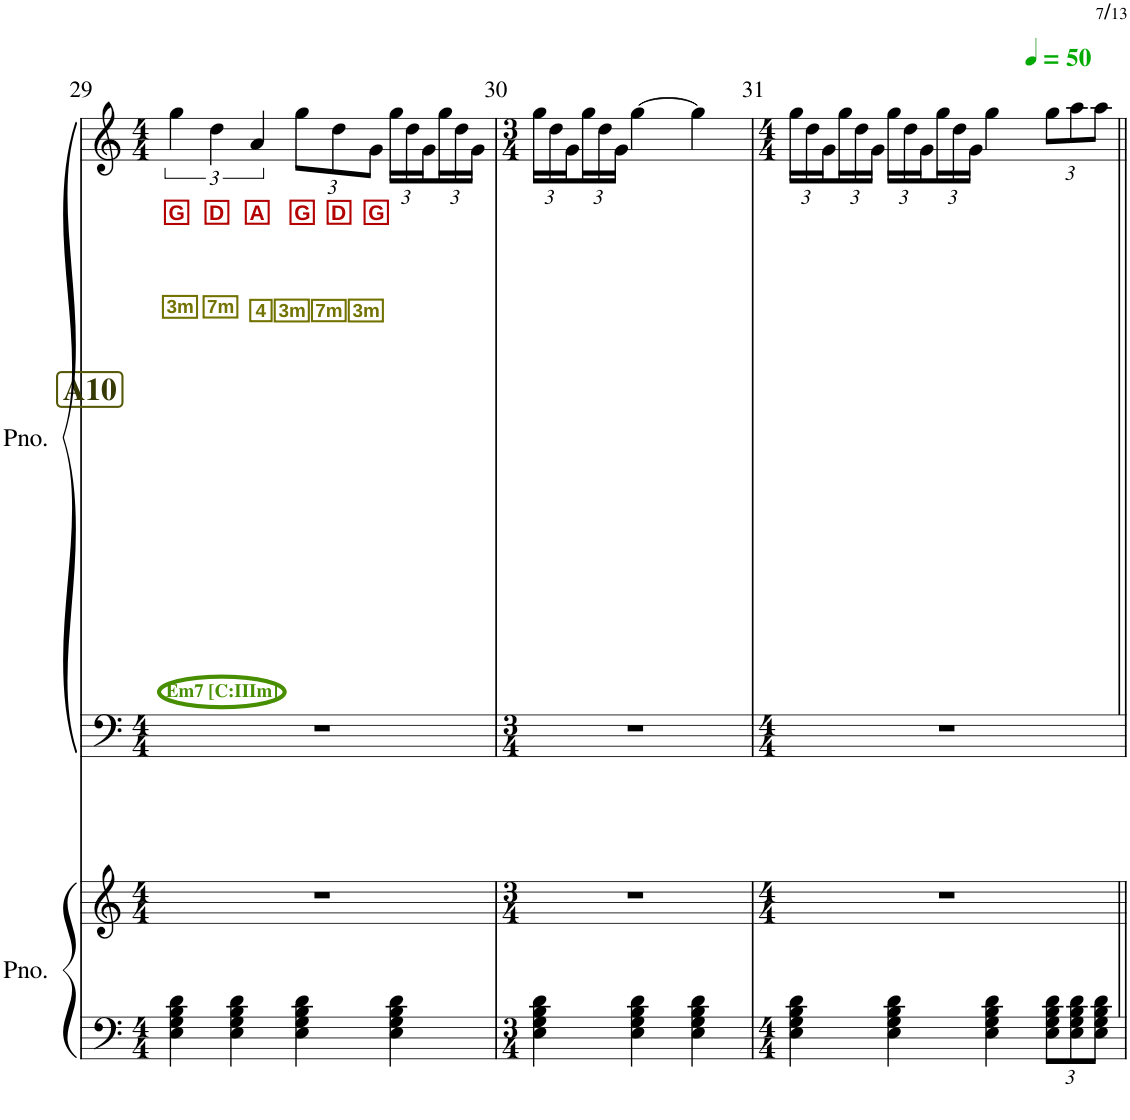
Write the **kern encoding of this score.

**kern	**kern	**kern	**kern	**text	**text	**text
*part2	*part2	*part1	*part1	*part1	*part1	*part1
*staff4	*staff3	*staff2	*staff1	*staff1	*staff1	*staff1
*I"ピアノ	*	*I"ピアノ	*	*	*	*
!!LO:PB:g=z
*clefF4	*clefG2	*clefF4	*clefG2	*	*	*
*k[]	*k[]	*k[]	*k[]	*	*	*
*M4/4	*M4/4	*M4/4	*M4/4	*	*	*
!!LO:REH:place=s1:b:B:cj:color=#373904:fs=15:t=A10
=29	=29	=29	=29	=29	=29	=29
!	!	!	!LO:TX:b:B:color=#478E00:t=Em7 [C&colon;IIIm]	!	!	!
!	!	!	!	!	!LO:LY:b:color=#B30000	!LO:LY:b:color=#727200
4E\ 4G\ 4B\ 4d\	1r	1r	6gg\	.	G	3m
!	!	!	!	!	!LO:LY:b:color=#B30000	!LO:LY:b:color=#727200
.	.	.	6dd\	.	D	7m
4E\ 4G\ 4B\ 4d\	.	.	.	.	.	.
!	!	!	!	!	!LO:LY:b:color=#B30000	!LO:LY:b:color=#727200
.	.	.	6a/	.	A	4
*	*	*	*Xbrackettup	*	*	*
!	!	!	!	!	!LO:LY:b:color=#B30000	!LO:LY:b:color=#727200
4E\ 4G\ 4B\ 4d\	.	.	12gg\L	.	G	3m
!	!	!	!	!	!LO:LY:b:color=#B30000	!LO:LY:b:color=#727200
.	.	.	12dd\	.	D	7m
!	!	!	!	!	!LO:LY:b:color=#B30000	!LO:LY:b:color=#727200
.	.	.	12g\J	.	G	3m
4E\ 4G\ 4B\ 4d\	.	.	24gg\LL	.	.	.
.	.	.	24dd\	.	.	.
.	.	.	24g\	.	.	.
.	.	.	24gg\	.	.	.
.	.	.	24dd\	.	.	.
.	.	.	24g\JJ	.	.	.
=30	=30	=30	=30	=30	=30	=30
*M3/4	*M3/4	*M3/4	*M3/4	*	*	*
4E\ 4G\ 4B\ 4d\	2.r	2.r	24gg\LL	.	.	.
.	.	.	24dd\	.	.	.
.	.	.	24g\	.	.	.
.	.	.	24gg\	.	.	.
.	.	.	24dd\	.	.	.
.	.	.	24g\JJ	.	.	.
4E\ 4G\ 4B\ 4d\	.	.	[4gg\	.	.	.
4E\ 4G\ 4B\ 4d\	.	.	4gg\]	.	.	.
=31	=31	=31	=31	=31	=31	=31
*M4/4	*M4/4	*M4/4	*M4/4	*	*	*
4E\ 4G\ 4B\ 4d\	1r	1r	24gg\LL	.	.	.
.	.	.	24dd\	.	.	.
.	.	.	24g\	.	.	.
.	.	.	24gg\	.	.	.
.	.	.	24dd\	.	.	.
.	.	.	24g\JJ	.	.	.
4E\ 4G\ 4B\ 4d\	.	.	24gg\LL	.	.	.
.	.	.	24dd\	.	.	.
.	.	.	24g\	.	.	.
.	.	.	24gg\	.	.	.
.	.	.	24dd\	.	.	.
.	.	.	24g\JJ	.	.	.
4E\ 4G\ 4B\ 4d\	.	.	4gg\	.	.	.
*Xbrackettup	*	*	*	*	*	*
*	*	*	*MM50	*	*	*
12E\ 12G\ 12B\ 12d\L	.	.	12gg\L	.	.	.
12E\ 12G\ 12B\ 12d\	.	.	12aa\	.	.	.
12E\ 12G\ 12B\ 12d\J	.	.	12aa\J	.	.	.
=||	=||	=||	=||	=||	=||	=||
*-	*-	*-	*-	*-	*-	*-
